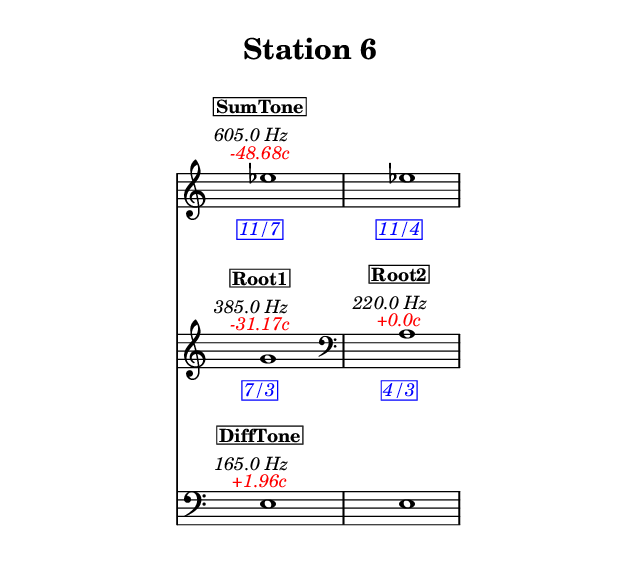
\version "2.20.0"
\language "english"

#(set-default-paper-size "a6" 'portrait)
#(set-global-staff-size 16)

\header {
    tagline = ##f
    title = \markup {
        \pad-around
            #3
            "Station 6"
        }
}

\layout {
    indent = #25
}

\paper {
    systems-per-page = 1
}

\score {
    \new Score
    <<
        \new Staff
        \with
        {
            \remove Time_signature_engraver
        }
        {
            \clef "treble"
            ef''1
            - \tweak color #red
            ^ \markup {
                \halign
                    #0
                    \italic
                        {
                            -48.68c
                        }
                }
            ^ \markup {
                \halign
                    #1
                    \italic
                        {
                            605.0
                            Hz
                        }
                }
            ^ \markup {
                \pad-around
                    #1
                    \box
                        \vcenter
                            \halign
                                #0
                                \bold
                                    {
                                        SumTone
                                    }
                }
            - \tweak color #blue
            _ \markup {
                \pad-around
                    #1
                    \box
                        \halign
                            #0
                            \italic
                                {
                                    11/7
                                }
                }
            \override Score.NonMusicalPaperColumn.padding = #5
            \clef "treble"
            ef''1
            - \tweak color #blue
            _ \markup {
                \pad-around
                    #1
                    \box
                        \halign
                            #0
                            \italic
                                {
                                    11/4
                                }
                }
        }
        \new Staff
        \with
        {
            \remove Time_signature_engraver
        }
        {
            \clef "treble"
            g'1
            - \tweak color #red
            ^ \markup {
                \halign
                    #0
                    \italic
                        {
                            -31.17c
                        }
                }
            ^ \markup {
                \halign
                    #1
                    \italic
                        {
                            385.0
                            Hz
                        }
                }
            ^ \markup {
                \pad-around
                    #1
                    \box
                        \vcenter
                            \halign
                                #0
                                \bold
                                    {
                                        Root1
                                    }
                }
            - \tweak color #blue
            _ \markup {
                \pad-around
                    #1
                    \box
                        \halign
                            #0
                            \italic
                                {
                                    7/3
                                }
                }
            \clef "bass"
            a1
            - \tweak color #red
            ^ \markup {
                \halign
                    #0
                    \italic
                        {
                            +0.0c
                        }
                }
            ^ \markup {
                \halign
                    #1
                    \italic
                        {
                            220.0
                            Hz
                        }
                }
            ^ \markup {
                \pad-around
                    #1
                    \box
                        \vcenter
                            \halign
                                #0
                                \bold
                                    {
                                        Root2
                                    }
                }
            - \tweak color #blue
            _ \markup {
                \pad-around
                    #1
                    \box
                        \halign
                            #0
                            \italic
                                {
                                    4/3
                                }
                }
        }
        \new Staff
        \with
        {
            \remove Time_signature_engraver
        }
        {
            \clef "bass"
            e1
            - \tweak color #red
            ^ \markup {
                \halign
                    #0
                    \italic
                        {
                            +1.96c
                        }
                }
            ^ \markup {
                \halign
                    #1
                    \italic
                        {
                            165.0
                            Hz
                        }
                }
            ^ \markup {
                \pad-around
                    #1
                    \box
                        \vcenter
                            \halign
                                #0
                                \bold
                                    {
                                        DiffTone
                                    }
                }
            \clef "bass"
            e1
        }
    >>
}